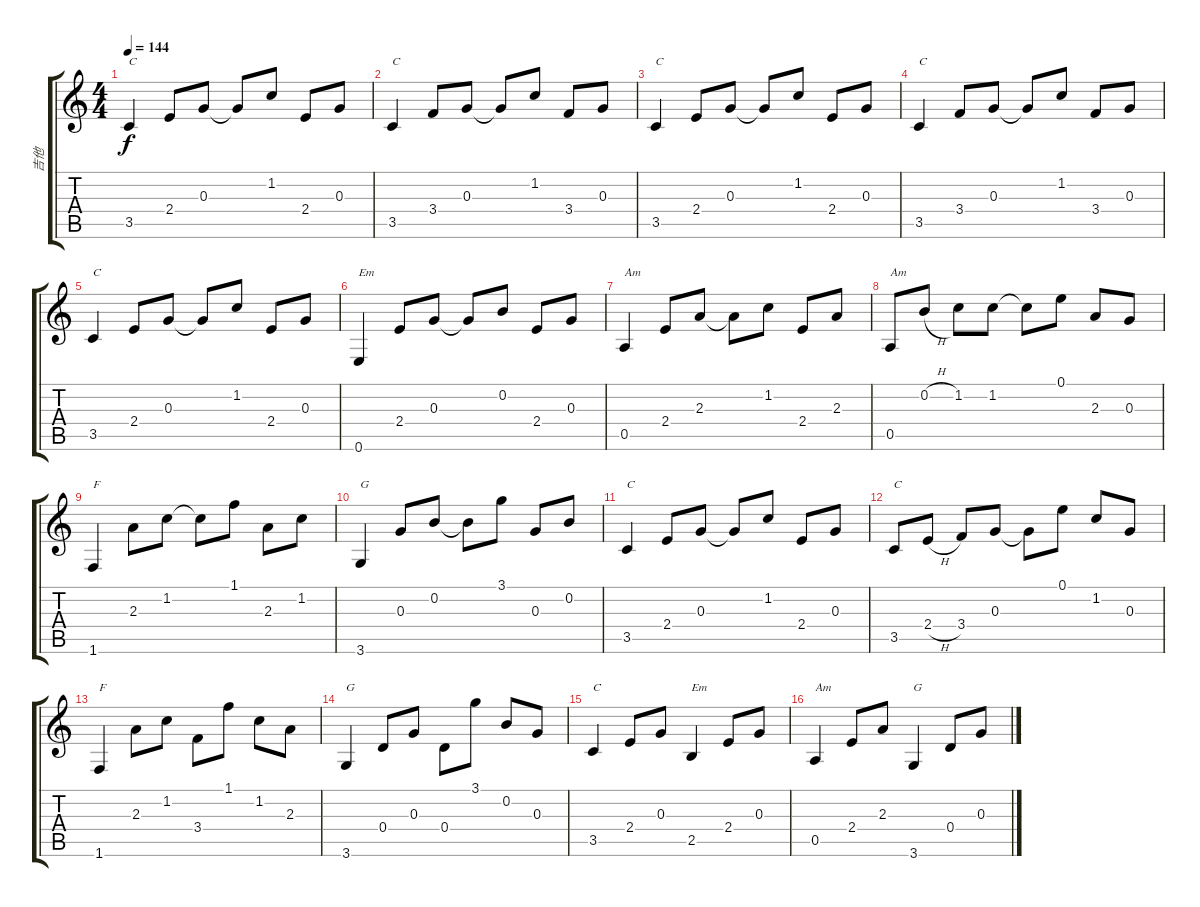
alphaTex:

\track ("吉他" "吉他") {instrument acousticguitarsteel}
\staff {score tabs}
\tuning (E4 B3 G3 D3 A2 E2) {hide}
\ts (4 4)
\tempo 144
\clef g2
\ks c
3.5.4{txt "C" dy f instrument acousticguitarsteel} 2.4.8 0.3.8 0.3{t}.8 1.2.8 2.4.8 0.3.8 |
3.5.4{txt "C"} 3.4.8 0.3.8 0.3{t}.8 1.2.8 3.4.8 0.3.8 |
3.5.4{txt "C"} 2.4.8 0.3.8 0.3{t}.8 1.2.8 2.4.8 0.3.8 |
3.5.4{txt "C"} 3.4.8 0.3.8 0.3{t}.8 1.2.8 3.4.8 0.3.8 |
3.5.4{txt "C"} 2.4.8 0.3.8 0.3{t}.8 1.2.8 2.4.8 0.3.8 |
0.6.4{txt "Em"} 2.4.8 0.3.8 0.3{t}.8 0.2.8 2.4.8 0.3.8 |
0.5.4{txt "Am"} 2.4.8 2.3.8 2.3{t}.8 1.2.8 2.4.8 2.3.8 |
0.5.8{txt "Am"} 0.2{h}.8 1.2.8 1.2.8 1.2{t}.8 0.1.8 2.3.8 0.3.8 |
1.6.4{txt "F"} 2.3.8 1.2.8 1.2{t}.8 1.1.8 2.3.8 1.2.8 |
3.6.4{txt "G"} 0.3.8 0.2.8 0.2{t}.8 3.1.8 0.3.8 0.2.8 |
3.5.4{txt "C"} 2.4.8 0.3.8 0.3{t}.8 1.2.8 2.4.8 0.3.8 |
3.5.8{txt "C"} 2.4{h}.8 3.4.8 0.3.8 0.3{t}.8 0.1.8 1.2.8 0.3.8 |
1.6.4{txt "F"} 2.3.8 1.2.8 3.4.8 1.1.8 1.2.8 2.3.8 |
3.6.4{txt "G"} 0.4.8 0.3.8 0.4.8 3.1.8 0.2.8 0.3.8 |
3.5.4{txt "C"} 2.4.8 0.3.8 2.5.4{txt "Em"} 2.4.8 0.3.8 |
0.5.4{txt "Am"} 2.4.8 2.3.8 3.6.4{txt "G"} 0.4.8 0.3.8
